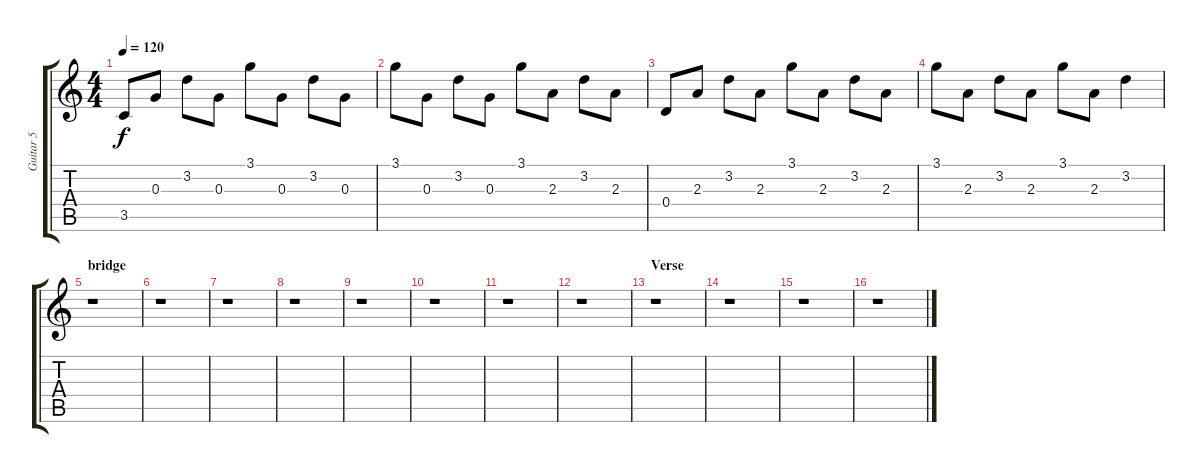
\track ("Guitar 5" "Guitar 5") {instrument distortionguitar}
\staff {score tabs}
\tuning (E4 B3 G3 D3 A2 E2) {hide}
\ts (4 4)
\tempo 120
\clef g2
\ks c
3.5.8{dy f} 0.3.8 3.2.8 0.3.8 3.1.8 0.3.8 3.2.8 0.3.8 |
3.1.8 0.3.8 3.2.8 0.3.8 3.1.8 2.3.8 3.2.8 2.3.8 |
0.4.8 2.3.8 3.2.8 2.3.8 3.1.8 2.3.8 3.2.8 2.3.8 |
3.1.8 2.3.8 3.2.8 2.3.8 3.1.8 2.3.8 3.2.4 |
\section ("" "bridge")
r.1 |
r.1 |
r.1 |
r.1 |
r.1 |
r.1 |
r.1 |
r.1 |
\section ("" "Verse")
r.1 |
r.1 |
r.1 |
r.1
